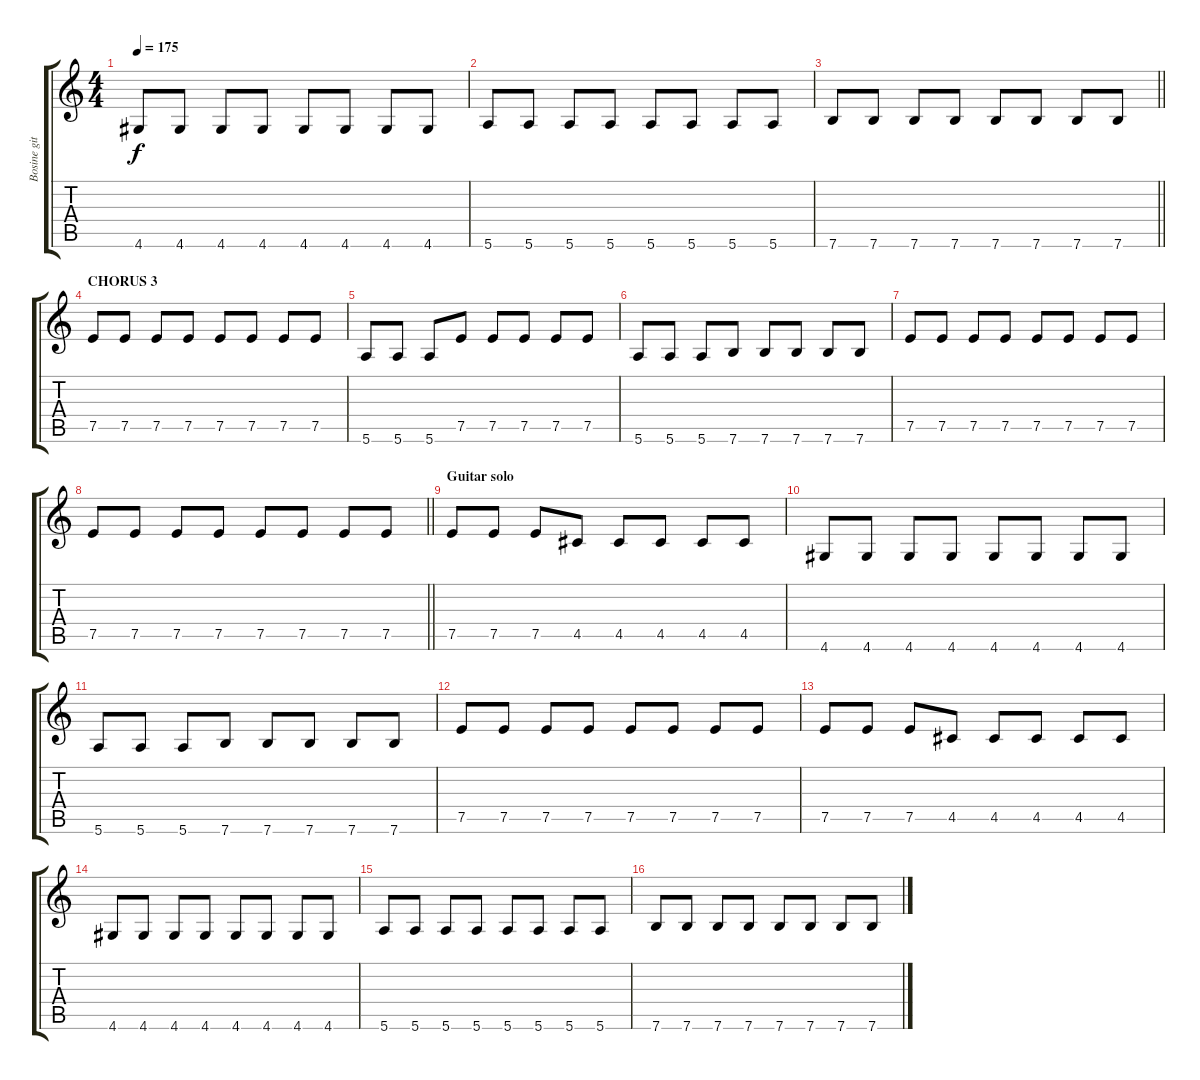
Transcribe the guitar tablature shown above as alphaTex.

\track ("Bosine gitara" "Bosine git") {instrument electricbassfinger}
\staff {score tabs}
\tuning (E4 B3 G3 D3 A2 E2) {hide}
\ts (4 4)
\tempo 175
\clef g2
\ks c
4.6.8{dy f} 4.6.8 4.6.8 4.6.8 4.6.8 4.6.8 4.6.8 4.6.8 |
5.6.8 5.6.8 5.6.8 5.6.8 5.6.8 5.6.8 5.6.8 5.6.8 |
\barLineRight lightlight
7.6.8 7.6.8 7.6.8 7.6.8 7.6.8 7.6.8 7.6.8 7.6.8 |
\section ("" "CHORUS 3")
7.5.8 7.5.8 7.5.8 7.5.8 7.5.8 7.5.8 7.5.8 7.5.8 |
5.6.8 5.6.8 5.6.8 7.5.8 7.5.8 7.5.8 7.5.8 7.5.8 |
5.6.8 5.6.8 5.6.8 7.6.8 7.6.8 7.6.8 7.6.8 7.6.8 |
7.5.8 7.5.8 7.5.8 7.5.8 7.5.8 7.5.8 7.5.8 7.5.8 |
\barLineRight lightlight
7.5.8 7.5.8 7.5.8 7.5.8 7.5.8 7.5.8 7.5.8 7.5.8 |
\section ("" "Guitar solo")
7.5.8 7.5.8 7.5.8 4.5.8 4.5.8 4.5.8 4.5.8 4.5.8 |
4.6.8 4.6.8 4.6.8 4.6.8 4.6.8 4.6.8 4.6.8 4.6.8 |
5.6.8 5.6.8 5.6.8 7.6.8 7.6.8 7.6.8 7.6.8 7.6.8 |
7.5.8 7.5.8 7.5.8 7.5.8 7.5.8 7.5.8 7.5.8 7.5.8 |
7.5.8 7.5.8 7.5.8 4.5.8 4.5.8 4.5.8 4.5.8 4.5.8 |
4.6.8 4.6.8 4.6.8 4.6.8 4.6.8 4.6.8 4.6.8 4.6.8 |
5.6.8 5.6.8 5.6.8 5.6.8 5.6.8 5.6.8 5.6.8 5.6.8 |
7.6.8 7.6.8 7.6.8 7.6.8 7.6.8 7.6.8 7.6.8 7.6.8
